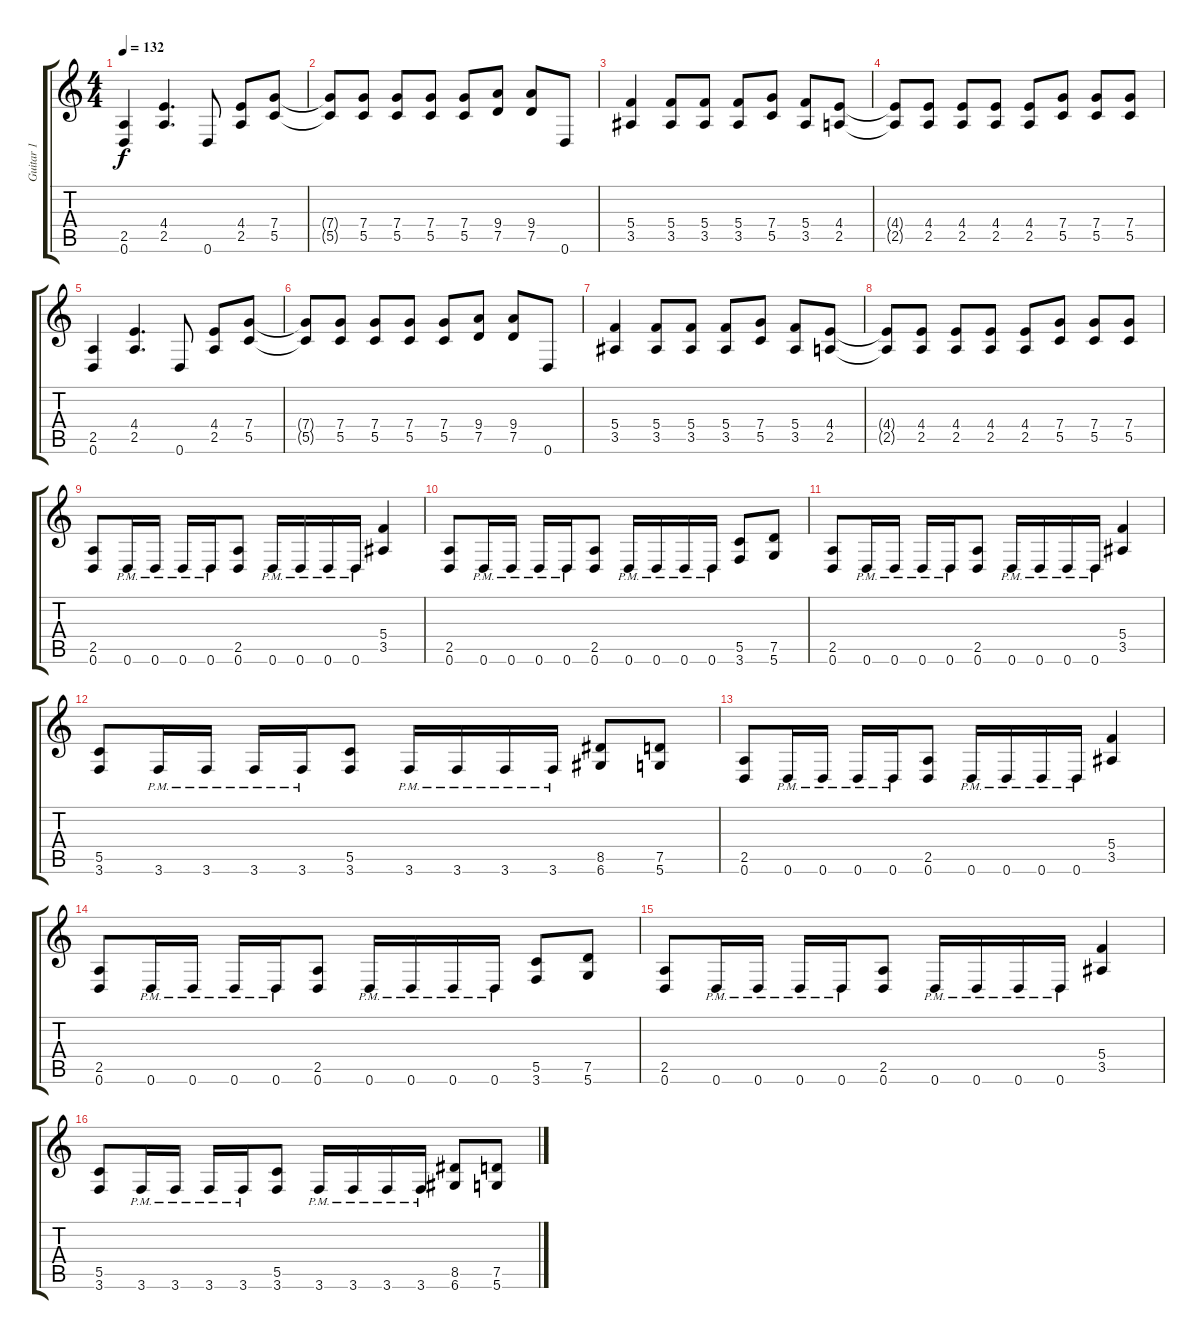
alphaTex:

\track ("Guitar 1" "Guitar 1") {instrument distortionguitar}
\staff {score tabs}
\tuning (D4 A3 F3 C3 G2 D2) {hide}
\ts (4 4)
\tempo 132
\clef g2
\ks c
(2.5 0.6).4{dy f} (4.4 2.5).4{d} 0.6.8 (4.4 2.5).8 (7.4 5.5).8 |
(7.4{t} 5.5{t}).8 (7.4 5.5).8 (7.4 5.5).8 (7.4 5.5).8 (7.4 5.5).8 (9.4 7.5).8 (9.4 7.5).8 0.6.8 |
(5.4 3.5).4 (5.4 3.5).8 (5.4 3.5).8 (5.4 3.5).8 (7.4 5.5).8 (5.4 3.5).8 (4.4 2.5).8 |
(4.4{t} 2.5{t}).8 (4.4 2.5).8 (4.4 2.5).8 (4.4 2.5).8 (4.4 2.5).8 (7.4 5.5).8 (7.4 5.5).8 (7.4 5.5).8 |
(2.5 0.6).4 (4.4 2.5).4{d} 0.6.8 (4.4 2.5).8 (7.4 5.5).8 |
(7.4{t} 5.5{t}).8 (7.4 5.5).8 (7.4 5.5).8 (7.4 5.5).8 (7.4 5.5).8 (9.4 7.5).8 (9.4 7.5).8 0.6.8 |
(5.4 3.5).4 (5.4 3.5).8 (5.4 3.5).8 (5.4 3.5).8 (7.4 5.5).8 (5.4 3.5).8 (4.4 2.5).8 |
(4.4{t} 2.5{t}).8 (4.4 2.5).8 (4.4 2.5).8 (4.4 2.5).8 (4.4 2.5).8 (7.4 5.5).8 (7.4 5.5).8 (7.4 5.5).8 |
(2.5 0.6).8 0.6{pm}.16 0.6{pm}.16 0.6{pm}.16 0.6{pm}.16 (2.5 0.6).8 0.6{pm}.16 0.6{pm}.16 0.6{pm}.16 0.6{pm}.16 (5.4 3.5).4 |
(2.5 0.6).8 0.6{pm}.16 0.6{pm}.16 0.6{pm}.16 0.6{pm}.16 (2.5 0.6).8 0.6{pm}.16 0.6{pm}.16 0.6{pm}.16 0.6{pm}.16 (5.5 3.6).8 (7.5 5.6).8 |
(2.5 0.6).8 0.6{pm}.16 0.6{pm}.16 0.6{pm}.16 0.6{pm}.16 (2.5 0.6).8 0.6{pm}.16 0.6{pm}.16 0.6{pm}.16 0.6{pm}.16 (5.4 3.5).4 |
(5.5 3.6).8 3.6{pm}.16 3.6{pm}.16 3.6{pm}.16 3.6{pm}.16 (5.5 3.6).8 3.6{pm}.16 3.6{pm}.16 3.6{pm}.16 3.6{pm}.16 (8.5 6.6).8 (7.5 5.6).8 |
(2.5 0.6).8 0.6{pm}.16 0.6{pm}.16 0.6{pm}.16 0.6{pm}.16 (2.5 0.6).8 0.6{pm}.16 0.6{pm}.16 0.6{pm}.16 0.6{pm}.16 (5.4 3.5).4 |
(2.5 0.6).8 0.6{pm}.16 0.6{pm}.16 0.6{pm}.16 0.6{pm}.16 (2.5 0.6).8 0.6{pm}.16 0.6{pm}.16 0.6{pm}.16 0.6{pm}.16 (5.5 3.6).8 (7.5 5.6).8 |
(2.5 0.6).8 0.6{pm}.16 0.6{pm}.16 0.6{pm}.16 0.6{pm}.16 (2.5 0.6).8 0.6{pm}.16 0.6{pm}.16 0.6{pm}.16 0.6{pm}.16 (5.4 3.5).4 |
(5.5 3.6).8 3.6{pm}.16 3.6{pm}.16 3.6{pm}.16 3.6{pm}.16 (5.5 3.6).8 3.6{pm}.16 3.6{pm}.16 3.6{pm}.16 3.6{pm}.16 (8.5 6.6).8 (7.5 5.6).8
